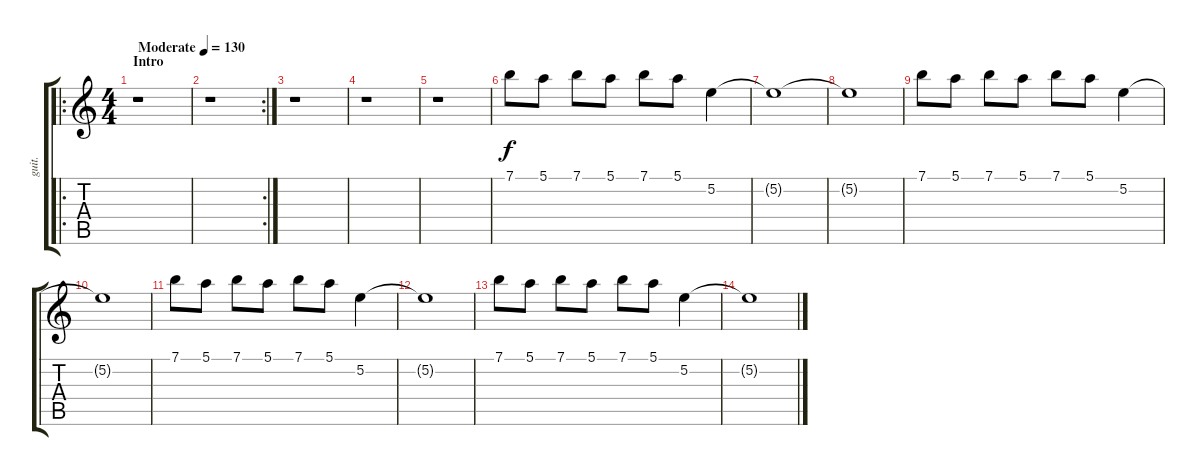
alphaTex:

\track ("guit." "guit.") {instrument overdrivenguitar}
\staff {score tabs}
\tuning (E4 B3 G3 D3 A2 E2) {hide}
\ro
\ts (4 4)
\section ("" "Intro")
\tempo (130 "Moderate")
\clef g2
\ks c
r.1{dy f instrument overdrivenguitar} |
\rc 2
r.1 |
r.1 |
r.1 |
r.1 |
7.1.8 5.1.8 7.1.8 5.1.8 7.1.8 5.1.8 5.2.4 |
5.2{t}.1 |
5.2{t}.1 |
7.1.8 5.1.8 7.1.8 5.1.8 7.1.8 5.1.8 5.2.4 |
5.2{t}.1 |
7.1.8 5.1.8 7.1.8 5.1.8 7.1.8 5.1.8 5.2.4 |
5.2{t}.1 |
7.1.8 5.1.8 7.1.8 5.1.8 7.1.8 5.1.8 5.2.4 |
5.2{t}.1
